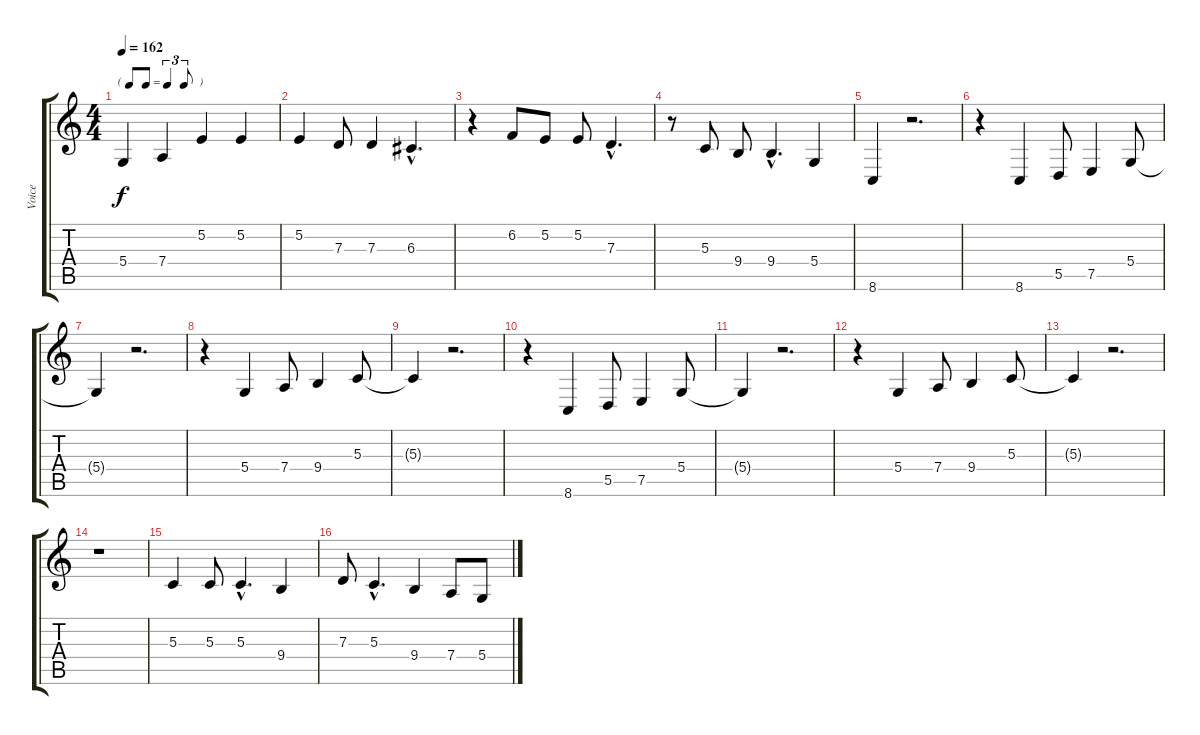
\track ("Voice" "Voice") {instrument englishhorn}
\staff {score tabs}
\tuning (E4 B3 G3 D3 A2 E2) {hide}
\ts (4 4)
\tf triplet8th
\tempo 162
\clef g2
\ks c
5.4.4{dy f} 7.4.4 5.2.4 5.2.4 |
5.2.4 7.3.8 7.3.4 6.3{hac}.4{d} |
r.4 6.2.8 5.2.8 5.2.8 7.3{hac}.4{d} |
r.8 5.3.8 9.4.8 9.4{hac}.4{d} 5.4.4 |
8.6.4 r.2{d} |
r.4 8.6.4 5.5.8 7.5.4 5.4.8 |
5.4{t}.4 r.2{d} |
r.4 5.4.4 7.4.8 9.4.4 5.3.8 |
5.3{t}.4 r.2{d} |
r.4 8.6.4 5.5.8 7.5.4 5.4.8 |
5.4{t}.4 r.2{d} |
r.4 5.4.4 7.4.8 9.4.4 5.3.8 |
5.3{t}.4 r.2{d} |
r.1 |
5.3.4 5.3.8 5.3{hac}.4{d} 9.4.4 |
7.3.8 5.3{hac}.4{d} 9.4.4 7.4.8 5.4.8
